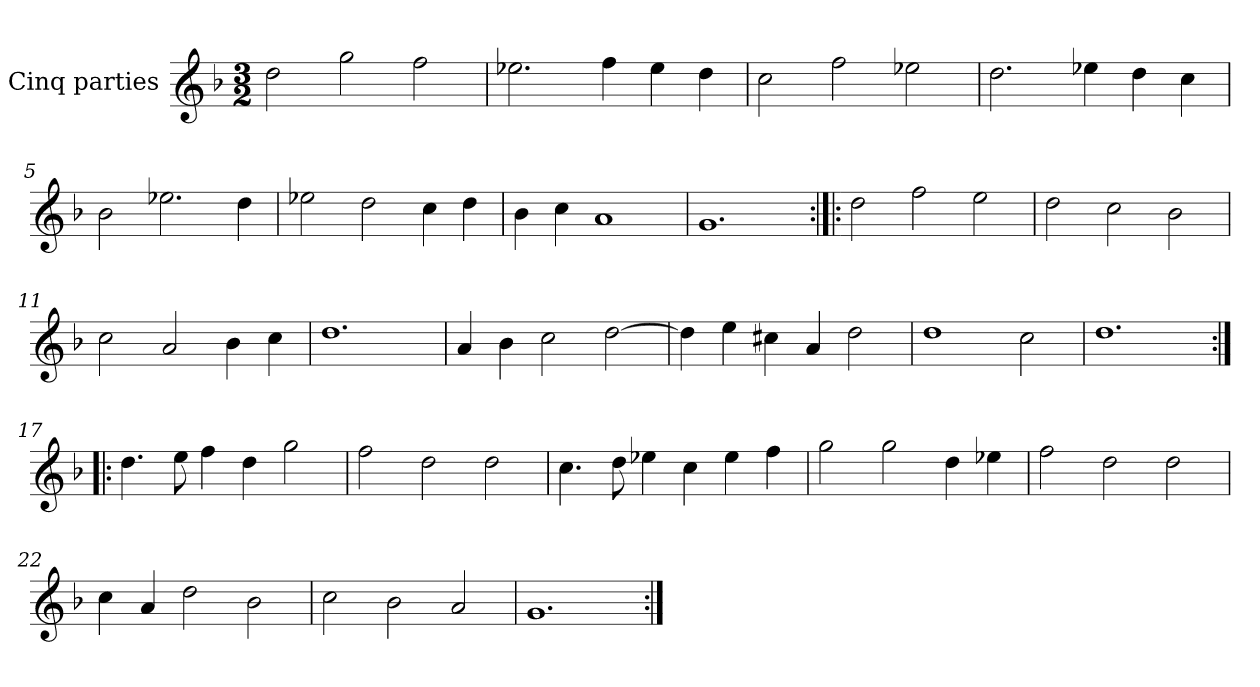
**kern
*part1
*staff1
*I"Cinq parties
*clefG2
*k[b-]
*M3/2
*MM180
=1
2dd\
2gg\
2ff\
=2
2.ee-X\
4ff\
4ee-\
4dd\
=3
2cc\
2ff\
2ee-X\
=4
2.dd\
4ee-X\
4dd\
4cc\
=5
2b-\
2.ee-X\
4dd\
=6
2ee-X\
2dd\
4cc\
4dd\
=7
4b-\
4cc\
1a
=8
1.g
=9:|!|:
2dd\
2ff\
2ee\
=10
2dd\
2cc\
2b-\
=11
2cc\
2a/
4b-\
4cc\
=12
1.dd
=13
4a/
4b-\
2cc\
[2dd\
=14
4dd\]
4ee\
4cc#X\
4a/
2dd\
=15
1dd
2cc\
=16
1.dd
=17:|!|:
4.dd\
8ee\
4ff\
4dd\
2gg\
=18
2ff\
2dd\
2dd\
=19
4.cc\
8dd\
4ee-X\
4cc\
4ee-\
4ff\
=20
2gg\
2gg\
4dd\
4ee-X\
=21
2ff\
2dd\
2dd\
=22
4cc\
4a/
2dd\
2b-\
=23
2cc\
2b-\
2a/
=24
1.g
=:|!
*-
